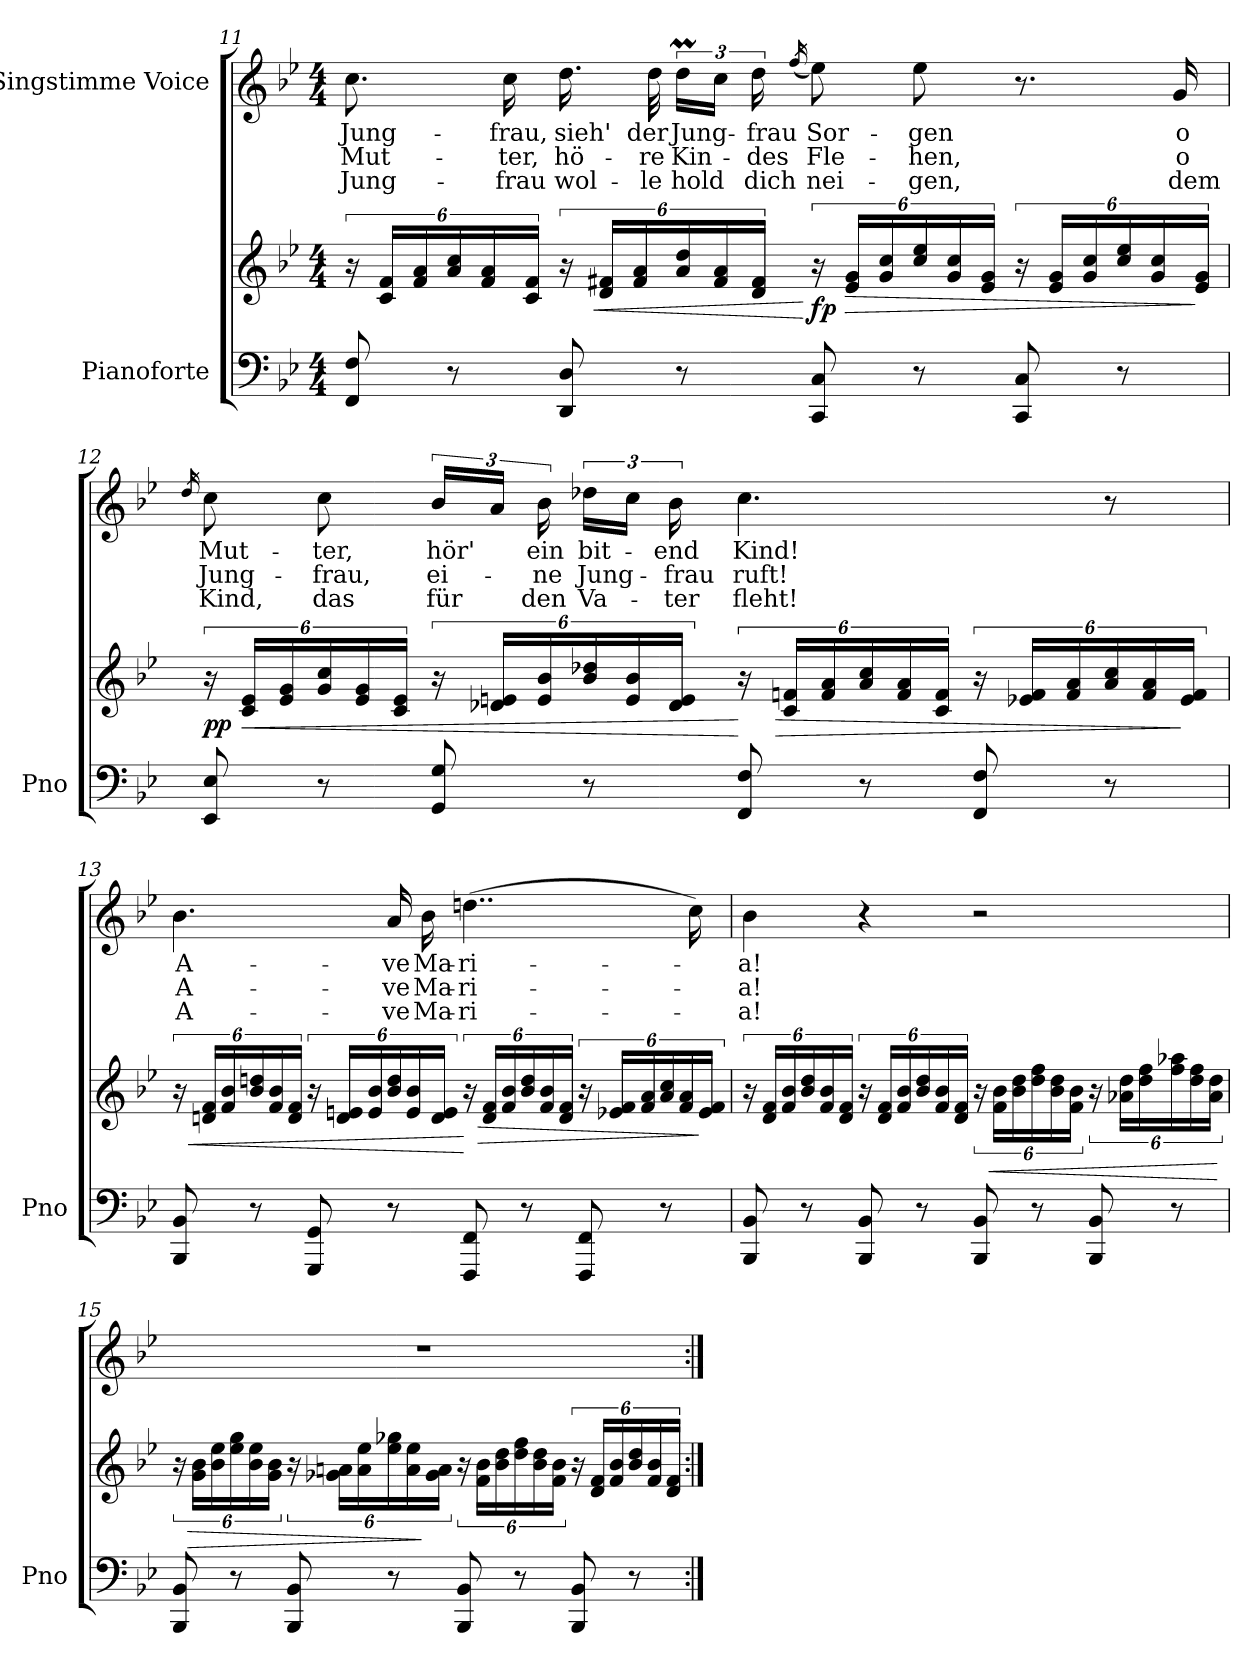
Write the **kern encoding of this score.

**kern	**kern	**dynam	**kern	**text	**text	**text
*part2	*part2	*part2	*part1	*part1	*part1	*part1
*staff3	*staff2	*staff2/3	*staff1	*staff1	*staff1	*staff1
*I"Pianoforte	*	*	*I"Singstimme Voice	*	*	*
*I'Pno	*	*	*	*	*	*
!!LO:LB:g=z
*clefF4	*clefG2	*	*clefG2	*	*	*
*k[b-e-]	*k[b-e-]	*	*k[b-e-]	*	*	*
*M4/4	*M4/4	*	*M4/4	*	*	*
=11	=11	=11	=11	=11	=11	=11
!	!	!	!	!LO:LY:b	!LO:LY:b	!LO:LY:b
8FF/ 8F/	24r	.	8.cc\	Jung-	Mut-	Jung-
.	24c/ 24f/LL	.	.	.	.	.
.	24f/ 24a/	.	.	.	.	.
8r	24a/ 24cc/	.	.	.	.	.
.	24f/ 24a/	.	.	.	.	.
!	!	!	!	!LO:LY:b	!LO:LY:b	!LO:LY:b
.	.	.	16cc\	-frau,	-ter,	-frau
.	24c/ 24f/JJ	.	.	.	.	.
!	!	!	!	!LO:LY:b	!LO:LY:b	!LO:LY:b
8DD/ 8D/	24r	.	16.dd\	sieh'	hö-	wol-
!	!	!LO:HP:b	!	!	!	!
.	24d/ 24f#X/LL	<	.	.	.	.
.	24f#/ 24a/	.	.	.	.	.
!	!	!	!	!LO:LY:b	!LO:LY:b	!LO:LY:b
.	.	.	32dd\	der	-re	-le
!	!	!	!	!LO:LY:b	!LO:LY:b	!LO:LY:b
8r	24a/ 24dd/	.	24ddm\LL	Jung-	Kin-	hold
.	24f#/ 24a/	.	24cc\JJ	.	.	.
!	!	!	!	!LO:LY:b	!LO:LY:b	!LO:LY:b
.	24d/ 24f#/JJ	.	24dd\	-frau	-des	dich
.	.	.	(<16qff/	.	.	.
!	!	!LO:DY:n=1:b	!	!LO:LY:b	!LO:LY:b	!LO:LY:b
8CC/ 8C/	24r	[ fp	8ee-\)	Sor-	Fle-	nei-
!	!	!LO:HP:b	!	!	!	!
.	24e-/ 24g/LL	>	.	.	.	.
.	24g/ 24cc/	.	.	.	.	.
!	!	!	!	!LO:LY:b	!LO:LY:b	!LO:LY:b
8r	24cc/ 24ee-/	.	8ee-\	-gen	-hen,	-gen,
.	24g/ 24cc/	.	.	.	.	.
.	24e-/ 24g/JJ	.	.	.	.	.
8CC/ 8C/	24r	.	8.r	.	.	.
.	24e-/ 24g/LL	.	.	.	.	.
.	24g/ 24cc/	.	.	.	.	.
8r	24cc/ 24ee-/	.	.	.	.	.
.	24g/ 24cc/	.	.	.	.	.
!	!	!	!	!LO:LY:b	!LO:LY:b	!LO:LY:b
.	.	.	16g/	o	o	dem
.	24e-/ 24g/JJ	]	.	.	.	.
=12	=12	=12	=12	=12	=12	=12
.	.	.	16qdd/	.	.	.
!	!	!LO:DY:b	!	!LO:LY:b	!LO:LY:b	!LO:LY:b
8EE-/ 8E-/	24r	pp	8cc\	Mut-	Jung-	Kind,
!	!	!LO:HP:b	!	!	!	!
.	24c/ 24e-/LL	<	.	.	.	.
.	24e-/ 24g/	.	.	.	.	.
!	!	!	!	!LO:LY:b	!LO:LY:b	!LO:LY:b
8r	24g/ 24cc/	.	8cc\	-ter,	-frau,	das
.	24e-/ 24g/	.	.	.	.	.
.	24c/ 24e-/JJ	.	.	.	.	.
!	!	!	!	!LO:LY:b	!LO:LY:b	!LO:LY:b
8GG/ 8G/	24r	.	24b-/LL	hör'	ei-	für
.	24d-X/ 24en/LL	.	24a/JJ	.	.	.
!	!	!	!	!LO:LY:b	!LO:LY:b	!LO:LY:b
.	24e/ 24b-/	.	24b-\	ein	-ne	den
!	!	!	!	!LO:LY:b	!LO:LY:b	!LO:LY:b
8r	24b-/ 24dd-X/	.	24dd-X\LL	bit-	Jung-	Va-
.	24e/ 24b-/	.	24cc\JJ	.	.	.
!	!	!	!	!LO:LY:b	!LO:LY:b	!LO:LY:b
.	24d-/ 24e/JJ	.	24b-\	-end	-frau	-ter
!	!	!	!	!LO:LY:b	!LO:LY:b	!LO:LY:b
8FF/ 8F/	24r	[	4.cc\	Kind!	ruft!	fleht!
!	!	!LO:HP:b	!	!	!	!
.	24c/ 24fn/LL	>	.	.	.	.
.	24f/ 24a/	.	.	.	.	.
8r	24a/ 24cc/	.	.	.	.	.
.	24f/ 24a/	.	.	.	.	.
.	24c/ 24f/JJ	.	.	.	.	.
8FF/ 8F/	24r	.	.	.	.	.
.	24e-X/ 24f/LL	.	.	.	.	.
.	24f/ 24a/	.	.	.	.	.
8r	24a/ 24cc/	.	8r	.	.	.
.	24f/ 24a/	.	.	.	.	.
.	24e-/ 24f/JJ	]	.	.	.	.
!!LO:LB:g=z
=13	=13	=13	=13	=13	=13	=13
!	!	!	!	!LO:LY:b	!LO:LY:b	!LO:LY:b
8BBB-/ 8BB-/	24r	.	4.b-\	A-	A-	A-
!	!	!LO:HP:b	!	!	!	!
.	24dn/ 24f/LL	<	.	.	.	.
.	24f/ 24b-/	.	.	.	.	.
8r	24b-/ 24ddn/	.	.	.	.	.
.	24f/ 24b-/	.	.	.	.	.
.	24d/ 24f/JJ	.	.	.	.	.
8GGG/ 8GG/	24r	.	.	.	.	.
.	24d/ 24en/LL	.	.	.	.	.
.	24e/ 24b-/	.	.	.	.	.
!	!	!	!	!LO:LY:b	!LO:LY:b	!LO:LY:b
8r	24b-/ 24dd/	.	16a/	-ve	-ve	-ve
.	24e/ 24b-/	.	.	.	.	.
!	!	!	!	!LO:LY:b	!LO:LY:b	!LO:LY:b
.	.	.	16b-\	Ma-	Ma-	Ma-
.	24d/ 24e/JJ	.	.	.	.	.
!	!	!	!	!LO:LY:b	!LO:LY:b	!LO:LY:b
8FFF/ 8FF/	24r	[	(>4..ddn\	-ri-	-ri-	-ri-
!	!	!LO:HP:b	!	!	!	!
.	24d/ 24f/LL	>	.	.	.	.
.	24f/ 24b-/	.	.	.	.	.
8r	24b-/ 24dd/	.	.	.	.	.
.	24f/ 24b-/	.	.	.	.	.
.	24d/ 24f/JJ	.	.	.	.	.
8FFF/ 8FF/	24r	.	.	.	.	.
.	24e-X/ 24f/LL	.	.	.	.	.
.	24f/ 24a/	.	.	.	.	.
8r	24a/ 24cc/	.	.	.	.	.
.	24f/ 24a/	.	.	.	.	.
.	.	.	16cc\)	.	.	.
.	24e-/ 24f/JJ	]	.	.	.	.
=14	=14	=14	=14	=14	=14	=14
!	!	!	!	!LO:LY:b	!LO:LY:b	!LO:LY:b
8BBB-/ 8BB-/	24r	.	4b-\	-a!	-a!	-a!
.	24d/ 24f/LL	.	.	.	.	.
.	24f/ 24b-/	.	.	.	.	.
8r	24b-/ 24dd/	.	.	.	.	.
.	24f/ 24b-/	.	.	.	.	.
.	24d/ 24f/JJ	.	.	.	.	.
8BBB-/ 8BB-/	24r	.	4r	.	.	.
.	24d/ 24f/LL	.	.	.	.	.
.	24f/ 24b-/	.	.	.	.	.
8r	24b-/ 24dd/	.	.	.	.	.
.	24f/ 24b-/	.	.	.	.	.
.	24d/ 24f/JJ	.	.	.	.	.
8BBB-/ 8BB-/	24r	.	2r	.	.	.
!	!	!LO:HP:b	!	!	!	!
.	24f\ 24b-\LL	<	.	.	.	.
.	24b-\ 24dd\	.	.	.	.	.
8r	24dd\ 24ff\	.	.	.	.	.
.	24b-\ 24dd\	.	.	.	.	.
.	24f\ 24b-\JJ	.	.	.	.	.
8BBB-/ 8BB-/	24r	.	.	.	.	.
.	24a-X\ 24dd\LL	.	.	.	.	.
.	24dd\ 24ff\	.	.	.	.	.
8r	24ff\ 24aa-X\	.	.	.	.	.
.	24dd\ 24ff\	.	.	.	.	.
.	24a-\ 24dd\JJ	.	.	.	.	.
.	.	[	.	.	.	.
!!LO:LB:g=z
=15	=15	=15	=15	=15	=15	=15
8BBB-/ 8BB-/	24r	.	1r	.	.	.
!	!	!LO:HP:b	!	!	!	!
.	24g\ 24b-\LL	>	.	.	.	.
.	24b-\ 24ee-\	.	.	.	.	.
8r	24ee-\ 24gg\	.	.	.	.	.
.	24b-\ 24ee-\	.	.	.	.	.
.	24g\ 24b-\JJ	.	.	.	.	.
8BBB-/ 8BB-/	24r	.	.	.	.	.
.	24g-X\ 24an\LL	.	.	.	.	.
.	24a\ 24ee-\	.	.	.	.	.
8r	24ee-\ 24gg-X\	.	.	.	.	.
.	24a\ 24ee-\	.	.	.	.	.
.	24g-\ 24a\JJ	]	.	.	.	.
8BBB-/ 8BB-/	24r	.	.	.	.	.
.	24f\ 24b-\LL	.	.	.	.	.
.	24b-\ 24dd\	.	.	.	.	.
8r	24dd\ 24ff\	.	.	.	.	.
.	24b-\ 24dd\	.	.	.	.	.
.	24f\ 24b-\JJ	.	.	.	.	.
8BBB-/ 8BB-/	24r	.	.	.	.	.
.	24d/ 24f/LL	.	.	.	.	.
.	24f/ 24b-/	.	.	.	.	.
8r	24b-/ 24dd/	.	.	.	.	.
.	24f/ 24b-/	.	.	.	.	.
.	24d/ 24f/JJ	.	.	.	.	.
=:|!	=:|!	=:|!	=:|!	=:|!	=:|!	=:|!
*-	*-	*-	*-	*-	*-	*-
